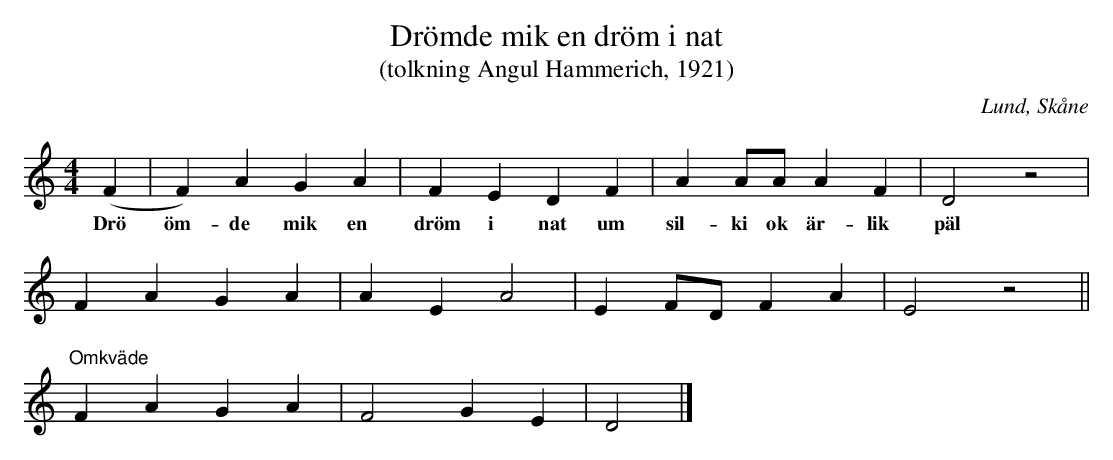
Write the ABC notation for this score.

X:1
T:Drömde mik en dröm i nat
T:(tolkning Angul Hammerich, 1921)
O:Lund, Skåne
M:4/4
L:1/4
K:C
(F | F) A G A | F E D F | A A/A/ A F | D2 z2 |
w:Drö|öm-de mik en|dröm i nat um|sil-ki ok är-lik|päl
F A G A | A E A2 | E F/D/ F A | E2 z2 ||
"Omkväde" F A G A | F2 G E | D2 |]
